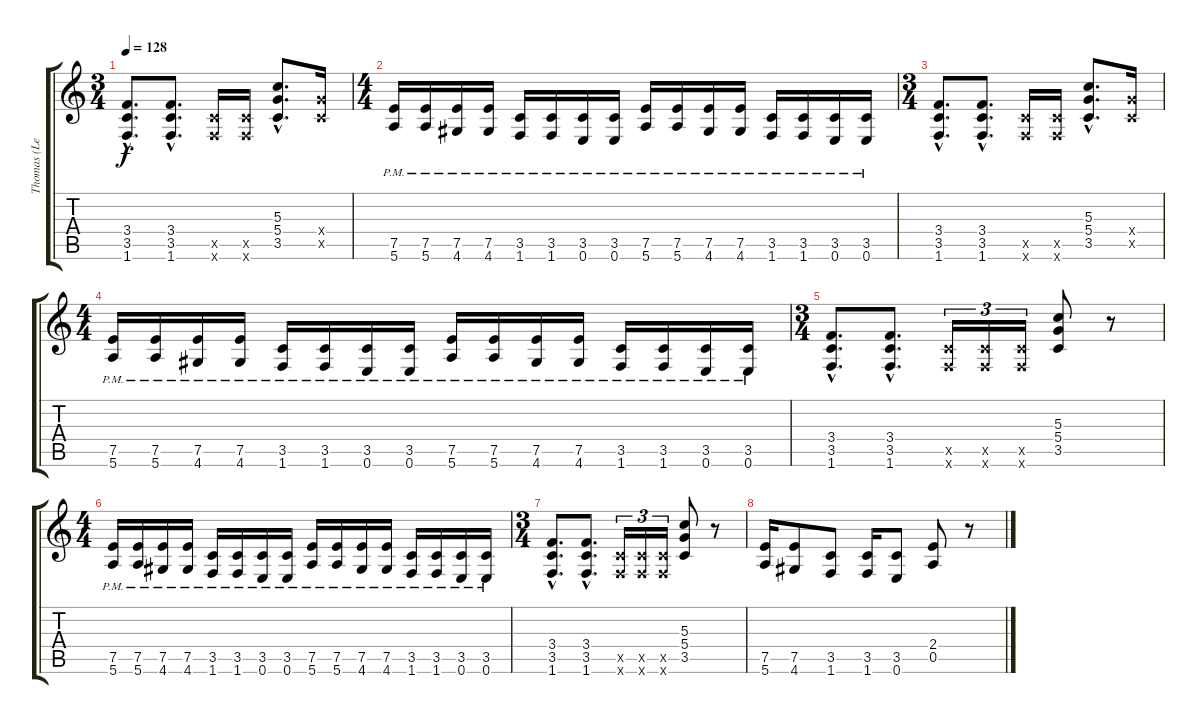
\track ("Thomas (Left)" "Thomas (Le") {instrument overdrivenguitar}
\staff {score tabs}
\tuning (E4 B3 G3 D3 A2 E2) {hide}
\ts (3 4)
\tempo 128
\clef g2
\ks c
(3.4{hac} 3.5{hac} 1.6{hac}).8{d dy f} (3.4{hac} 3.5{hac} 1.6{hac}).8{d} (3.5{x} 1.6{x}).16 (3.5{x} 1.6{x}).16 (5.3{hac} 5.4{hac} 3.5{hac}).8{d} (5.4{x} 3.5{x}).16 |
\ts (4 4)
(7.5{pm} 5.6).16 (7.5{pm} 5.6).16 (7.5 4.6{pm}).16 (7.5 4.6{pm}).16 (3.5 1.6{pm}).16 (3.5 1.6{pm}).16 (3.5 0.6{pm}).16 (3.5 0.6{pm}).16 (7.5{pm} 5.6).16 (7.5{pm} 5.6).16 (7.5 4.6{pm}).16 (7.5 4.6{pm}).16 (3.5 1.6{pm}).16 (3.5 1.6{pm}).16 (3.5 0.6{pm}).16 (3.5 0.6{pm}).16 |
\ts (3 4)
(3.4{hac} 3.5{hac} 1.6{hac}).8{d} (3.4{hac} 3.5{hac} 1.6{hac}).8{d} (3.5{x} 1.6{x}).16 (3.5{x} 1.6{x}).16 (5.3{hac} 5.4{hac} 3.5{hac}).8{d} (5.4{x} 3.5{x}).16 |
\ts (4 4)
(7.5{pm} 5.6).16 (7.5{pm} 5.6).16 (7.5 4.6{pm}).16 (7.5 4.6{pm}).16 (3.5 1.6{pm}).16 (3.5 1.6{pm}).16 (3.5 0.6{pm}).16 (3.5 0.6{pm}).16 (7.5{pm} 5.6).16 (7.5{pm} 5.6).16 (7.5 4.6{pm}).16 (7.5 4.6{pm}).16 (3.5 1.6{pm}).16 (3.5 1.6{pm}).16 (3.5 0.6{pm}).16 (3.5 0.6{pm}).16 |
\ts (3 4)
(3.4{hac} 3.5{hac} 1.6{hac}).8{d} (3.4{hac} 3.5{hac} 1.6{hac}).8{d} (3.5{x} 1.6{x}).16{tu (3 2)} (3.5{x} 1.6{x}).16{tu (3 2)} (3.5{x} 1.6{x}).16{tu (3 2)} (5.3 5.4 3.5).8 r.8 |
\ts (4 4)
(7.5{pm} 5.6).16 (7.5{pm} 5.6).16 (7.5 4.6{pm}).16 (7.5 4.6{pm}).16 (3.5 1.6{pm}).16 (3.5 1.6{pm}).16 (3.5 0.6{pm}).16 (3.5 0.6{pm}).16 (7.5{pm} 5.6).16 (7.5{pm} 5.6).16 (7.5 4.6{pm}).16 (7.5 4.6{pm}).16 (3.5 1.6{pm}).16 (3.5 1.6{pm}).16 (3.5 0.6{pm}).16 (3.5 0.6{pm}).16 |
\ts (3 4)
(3.4{hac} 3.5{hac} 1.6{hac}).8{d} (3.4{hac} 3.5{hac} 1.6{hac}).8{d} (3.5{x} 1.6{x}).16{tu (3 2)} (3.5{x} 1.6{x}).16{tu (3 2)} (3.5{x} 1.6{x}).16{tu (3 2)} (5.3 5.4 3.5).8 r.8 |
(7.5 5.6).16 (7.5 4.6).8 (3.5 1.6).8 (3.5 1.6).16 (3.5 0.6).8 (2.4 0.5).8 r.8
